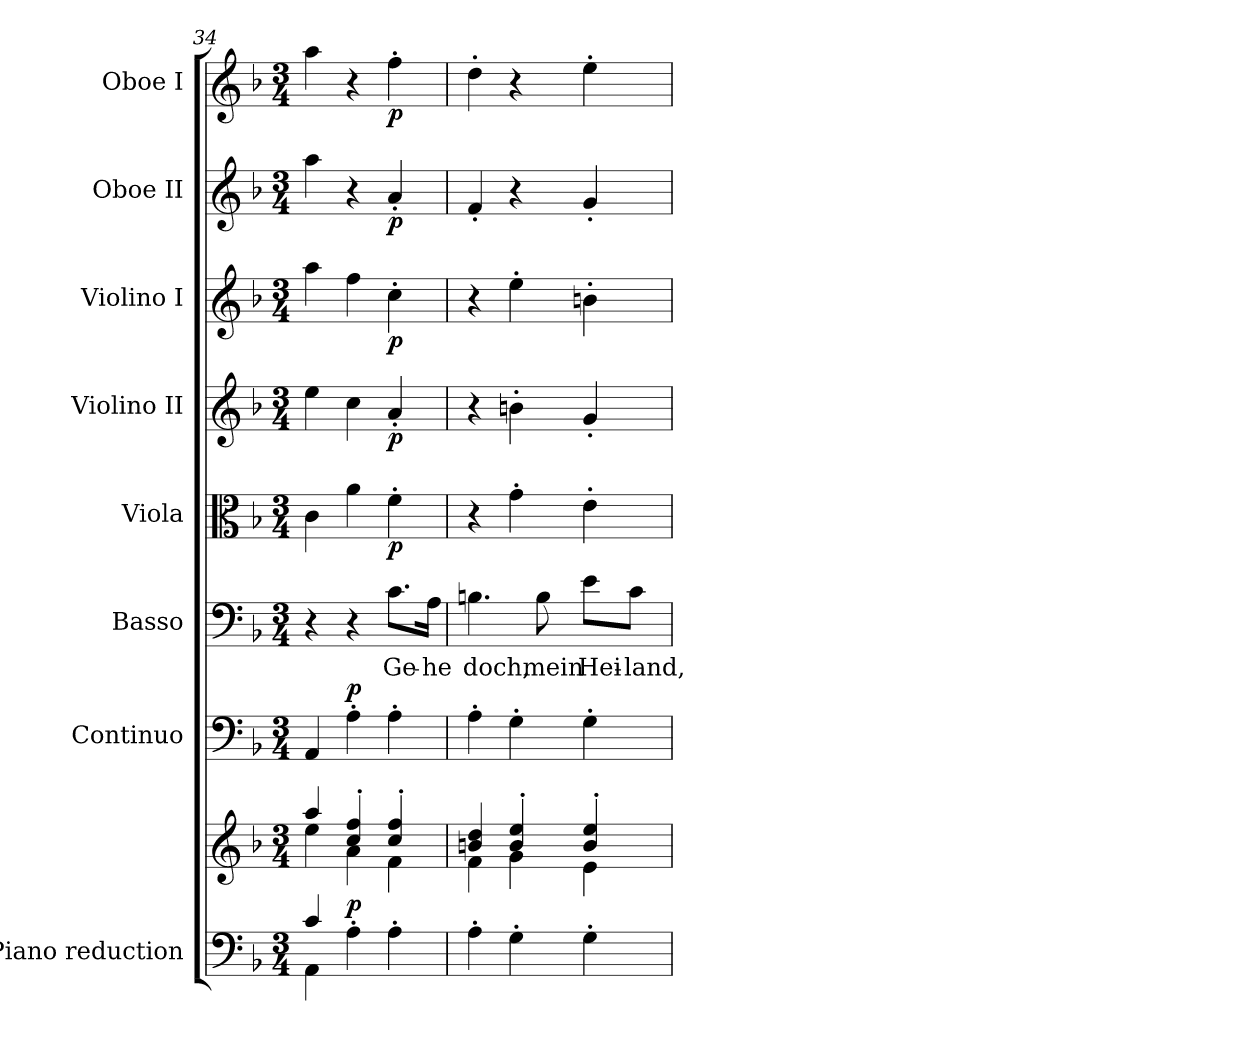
**kern	**kern	**dynam	**kern	**dynam	**kern	**text	**kern	**dynam	**kern	**dynam	**kern	**dynam	**kern	**dynam	**kern	**dynam
*part8	*part8	*part8	*part7	*part7	*part6	*part6	*part5	*part5	*part4	*part4	*part3	*part3	*part2	*part2	*part1	*part1
*staff9	*staff8	*staff8/9	*staff7	*staff7	*staff6	*staff6	*staff5	*staff5	*staff4	*staff4	*staff3	*staff3	*staff2	*staff2	*staff1	*staff1
*I"Piano reduction	*	*	*I"Continuo	*	*I"Basso	*	*I"Viola	*	*I"Violino II	*	*I"Violino I	*	*I"Oboe II	*	*I"Oboe I	*
*I'Pno	*	*	*	*	*	*	*	*	*	*	*	*	*I'Ob	*	*I'Ob	*
*clefF4	*clefG2	*	*clefF4	*	*clefF4	*	*clefC3	*	*clefG2	*	*clefG2	*	*clefG2	*	*clefG2	*
*k[b-]	*k[b-]	*	*k[b-]	*	*k[b-]	*	*k[b-]	*	*k[b-]	*	*k[b-]	*	*k[b-]	*	*k[b-]	*
*M3/4	*M3/4	*	*M3/4	*	*M3/4	*	*M3/4	*	*M3/4	*	*M3/4	*	*M3/4	*	*M3/4	*
=34	=34	=34	=34	=34	=34	=34	=34	=34	=34	=34	=34	=34	=34	=34	=34	=34
*^	*^	*	*	*	*	*	*	*	*	*	*	*	*	*	*	*
4c/	4AA\	4aa/	4ee\	.	4AA/	.	4r	.	4c\	.	4ee\	.	4aa\	.	4aa\	.	4aa\	.
!	!	!	!	!LO:DY:a=2	!	!LO:DY:a	!	!	!	!	!	!	!	!	!	!	!	!
2ryy	4A'\	4cc/' 4ff/'	4a\	p	4A'\	p	4r	.	4a\	.	4cc\	.	4ff\	.	4r	.	4r	.
!	!	!	!	!	!	!	!	!LO:LY:b	!	!LO:DY:b	!	!LO:DY:b	!	!LO:DY:b	!	!LO:DY:b	!	!LO:DY:b
.	4A'\	4cc/' 4ff/'	4f\	.	4A'\	.	8.c\L	Ge-	4f'\	p	4a'/	p	4cc'\	p	4a'/	p	4ff'\	p
!	!	!	!	!	!	!	!	!LO:LY:b	!	!	!	!	!	!	!	!	!	!
.	.	.	.	.	.	.	16A\Jk	-he	.	.	.	.	.	.	.	.	.	.
*v	*v	*	*	*	*	*	*	*	*	*	*	*	*	*	*	*	*	*
=35	=35	=35	=35	=35	=35	=35	=35	=35	=35	=35	=35	=35	=35	=35	=35	=35	=35
!	!	!	!	!	!	!	!LO:LY:b	!	!	!	!	!	!	!	!	!	!
4A'\	4bn/ 4dd/	4f\	.	4A'\	.	4.Bn\	doch,	4r	.	4r	.	4r	.	4f'/	.	4dd'\	.
4G'\	4b/' 4ee/'	4g\	.	4G'\	.	.	.	4g'\	.	4bn'\	.	4ee'\	.	4r	.	4r	.
!	!	!	!	!	!	!	!LO:LY:b	!	!	!	!	!	!	!	!	!	!
.	.	.	.	.	.	8B\	mein	.	.	.	.	.	.	.	.	.	.
!	!	!	!	!	!	!	!LO:LY:b	!	!	!	!	!	!	!	!	!	!
4G'\	4b/' 4ee/'	4e\	.	4G'\	.	8e\L	Hei-	4e'\	.	4g'/	.	4bn'\	.	4g'/	.	4ee'\	.
!	!	!	!	!	!	!	!LO:LY:b	!	!	!	!	!	!	!	!	!	!
.	.	.	.	.	.	8c\J	-land,	.	.	.	.	.	.	.	.	.	.
*	*v	*v	*	*	*	*	*	*	*	*	*	*	*	*	*	*	*
=	=	=	=	=	=	=	=	=	=	=	=	=	=	=	=	=
*-	*-	*-	*-	*-	*-	*-	*-	*-	*-	*-	*-	*-	*-	*-	*-	*-
